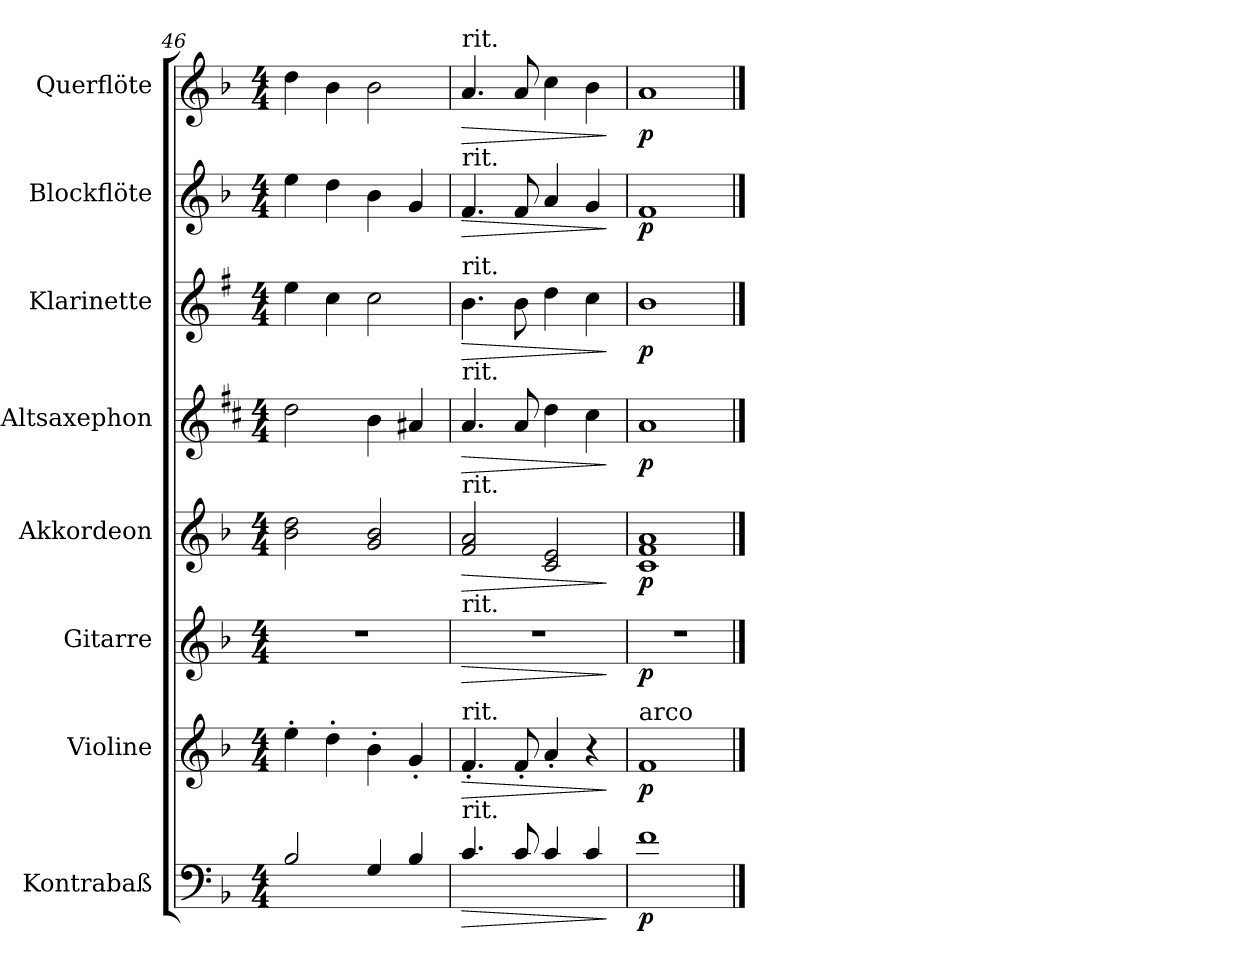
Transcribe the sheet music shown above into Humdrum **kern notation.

**kern	**dynam	**kern	**dynam	**kern	**dynam	**kern	**dynam	**kern	**dynam	**kern	**dynam	**kern	**dynam	**kern	**dynam
*part8	*part8	*part7	*part7	*part6	*part6	*part5	*part5	*part4	*part4	*part3	*part3	*part2	*part2	*part1	*part1
*staff8	*staff8	*staff7	*staff7	*staff6	*staff6	*staff5	*staff5	*staff4	*staff4	*staff3	*staff3	*staff2	*staff2	*staff1	*staff1
*I"Kontrabaß	*	*I"Violine	*	*I"Gitarre	*	*I"Akkordeon	*	*I"Altsaxephon	*	*I"Klarinette	*	*I"Blockflöte	*	*I"Querflöte	*
*I'Baß	*	*I'Vio.	*	*I'Git.	*	*I'Akk.	*	*I'Altsax.	*	*I'Klarin.	*	*I'Blockfl.	*	*I'Querfl.	*
!!LO:PB:g=z
*clefF4	*	*clefG2	*	*clefG2	*	*clefG2	*	*clefG2	*	*clefG2	*	*clefG2	*	*clefG2	*
*ITrd7c12	*	*	*	*	*	*	*	*ITrd3c5	*	*ITrd1c2	*	*	*	*	*
*k[b-]	*	*k[b-]	*	*k[b-]	*	*k[b-]	*	*k[f#c#g#]	*	*k[b-]	*	*k[b-]	*	*k[b-]	*
*F:	*	*F:	*	*F:	*	*F:	*	*A:	*	*F:	*	*F:	*	*F:	*
*M4/4	*	*M4/4	*	*M4/4	*	*M4/4	*	*M4/4	*	*M4/4	*	*M4/4	*	*M4/4	*
=46	=46	=46	=46	=46	=46	=46	=46	=46	=46	=46	=46	=46	=46	=46	=46
2BB-/	.	4ee'\	.	1r	.	2b-\ 2dd\	.	2a\	.	4dd\	.	4ee\	.	4dd\	.
.	.	4dd'\	.	.	.	.	.	.	.	4b-\	.	4dd\	.	4b-\	.
4GG/	.	4b-'\	.	.	.	2g/ 2b-/	.	4f#\	.	2b-\	.	4b-\	.	2b-\	.
4BB-/	.	4g'/	.	.	.	.	.	4e#X/	.	.	.	4g/	.	.	.
=47	=47	=47	=47	=47	=47	=47	=47	=47	=47	=47	=47	=47	=47	=47	=47
!	!	!	!	!	!	!	!	!	!	!	!	!	!	!LO:TX:a:t=rit.	!
!	!	!	!	!	!	!	!	!	!	!	!	!LO:TX:a:t=rit.	!	!	!
!	!	!	!	!	!	!	!	!	!	!LO:TX:a:t=rit.	!	!	!	!	!
!	!	!	!	!	!	!	!	!LO:TX:a:t=rit.	!	!	!	!	!	!	!
!	!	!	!	!	!	!LO:TX:a:t=rit.	!	!	!	!	!	!	!	!	!
!	!	!	!	!LO:TX:a:t=rit.	!	!	!	!	!	!	!	!	!	!	!
!	!	!LO:TX:a:t=rit.	!	!	!	!	!	!	!	!	!	!	!	!	!
!LO:TX:a:t=rit.	!	!	!	!	!	!	!	!	!	!	!	!	!	!	!
!	!LO:HP:b	!	!LO:HP:b	!	!LO:HP:b	!	!LO:HP:b	!	!LO:HP:b	!	!LO:HP:b	!	!LO:HP:b	!	!LO:HP:b
4.C/	>	4.f'/	>	1r	>	2f/ 2a/	>	4.e/	>	4.a\	>	4.f/	>	4.a/	>
8C/	.	8f'/	.	.	.	.	.	8e/	.	8a\	.	8f/	.	8a/	.
4C/	.	4a'/	.	.	.	2c/ 2e/	.	4a\	.	4cc\	.	4a/	.	4cc\	.
4C/	.	4r	.	.	.	.	.	4g#\	.	4b-\	.	4g/	.	4b-\	.
.	]	.	]	.	]	.	]	.	]	.	]	.	]	.	]
=48	=48	=48	=48	=48	=48	=48	=48	=48	=48	=48	=48	=48	=48	=48	=48
!	!	!LO:TX:a:t=arco	!	!	!	!	!	!	!	!	!	!	!	!	!
!	!LO:DY:b	!	!LO:DY:b	!	!LO:DY:b	!	!LO:DY:b	!	!LO:DY:b	!	!LO:DY:b	!	!LO:DY:b	!	!LO:DY:b
1F	p	1f	p	1r	p	1c 1f 1a	p	1e	p	1a	p	1f	p	1a	p
==	==	==	==	==	==	==	==	==	==	==	==	==	==	==	==
*-	*-	*-	*-	*-	*-	*-	*-	*-	*-	*-	*-	*-	*-	*-	*-
